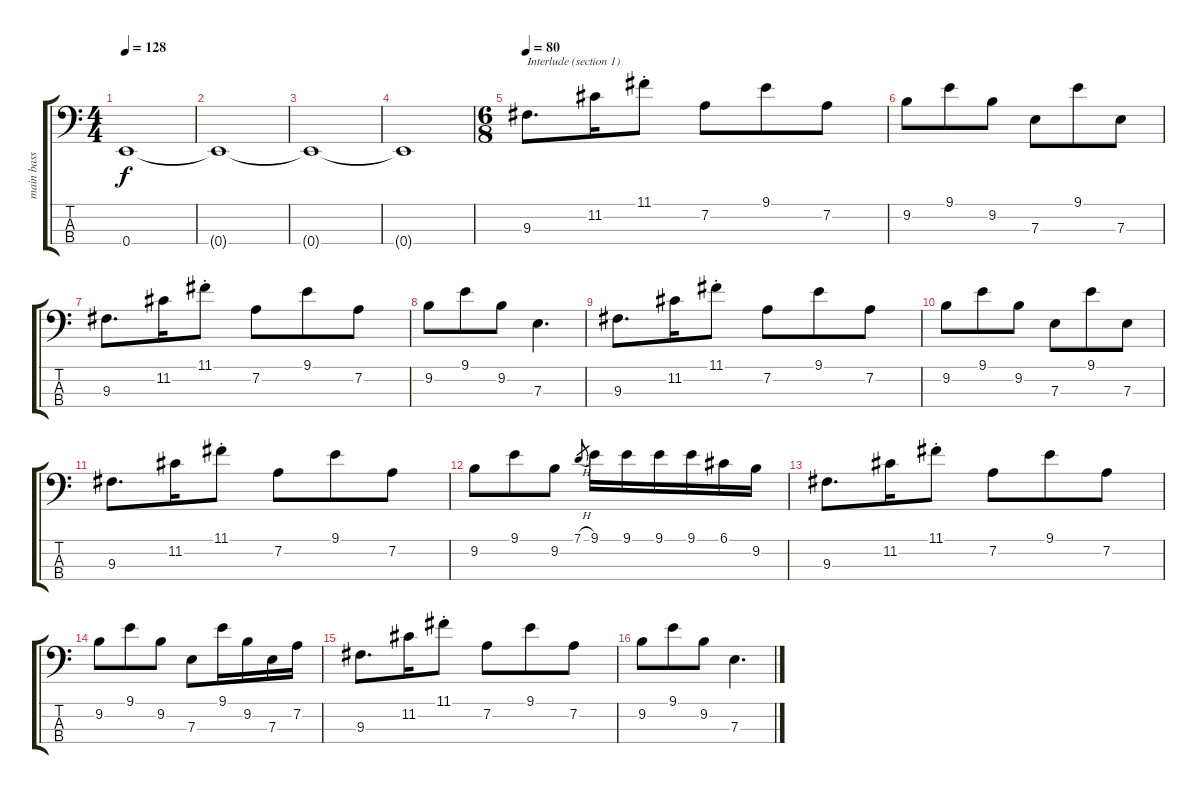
\track ("main bass" "main bass") {instrument overdrivenguitar}
\staff {score tabs}
\tuning (G2 D2 A1 E1) {hide}
\ts (4 4)
\tempo 128
\clef f4
\ks c
0.4.1{dy f} |
0.4{t}.1 |
0.4{t}.1 |
0.4{t}.1 |
\ts (6 8)
\tempo 80
9.3.8{d txt "Interlude (section 1)"} 11.2.16 11.1{st}.8 7.2.8 9.1.8 7.2.8 |
9.2.8 9.1.8 9.2.8 7.3.8 9.1.8 7.3.8 |
9.3.8{d} 11.2.16 11.1{st}.8 7.2.8 9.1.8 7.2.8 |
9.2.8 9.1.8 9.2.8 7.3.4{d} |
9.3.8{d} 11.2.16 11.1{st}.8 7.2.8 9.1.8 7.2.8 |
9.2.8 9.1.8 9.2.8 7.3.8 9.1.8 7.3.8 |
9.3.8{d} 11.2.16 11.1{st}.8 7.2.8 9.1.8 7.2.8 |
9.2.8 9.1.8 9.2.8 7.1{h}.8{gr} 9.1.16 9.1.16 9.1.16 9.1.16 6.1.16 9.2.16 |
9.3.8{d} 11.2.16 11.1{st}.8 7.2.8 9.1.8 7.2.8 |
9.2.8 9.1.8 9.2.8 7.3.8 9.1.16 9.2.16 7.3.16 7.2.16 |
9.3.8{d} 11.2.16 11.1{st}.8 7.2.8 9.1.8 7.2.8 |
9.2.8 9.1.8 9.2.8 7.3.4{d}
